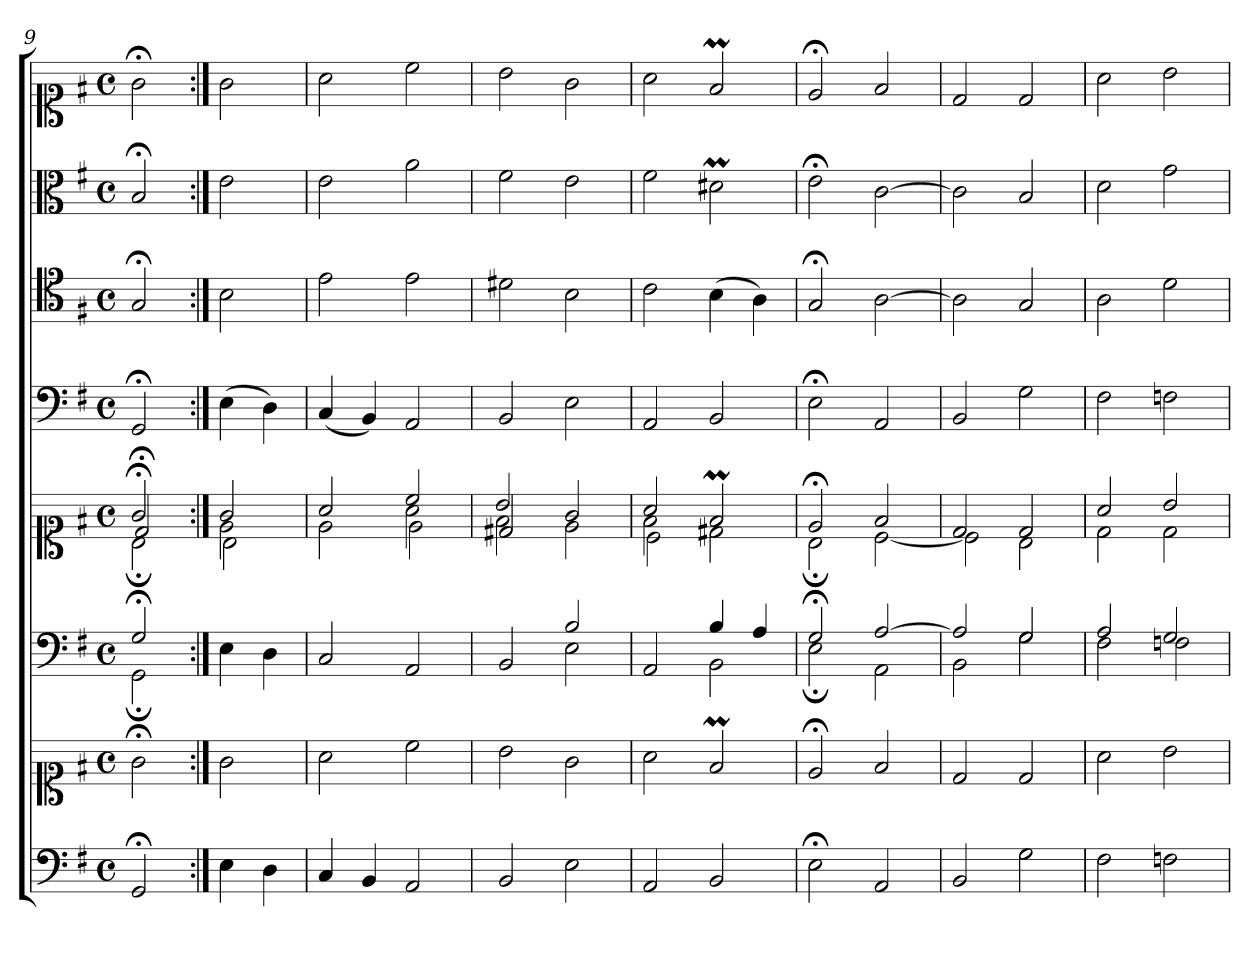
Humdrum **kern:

**kern	**kern	**kern	**kern	**kern	**kern	**kern	**kern
*part6	*part6	*part5	*part5	*part4	*part3	*part2	*part1
*staff8	*staff7	*staff6	*staff5	*staff4	*staff3	*staff2	*staff1
*clefF4	*clefC1	*clefF4	*clefC1	*clefF4	*clefC4	*clefC3	*clefC1
*k[f#]	*k[f#]	*k[f#]	*k[f#]	*k[f#]	*k[f#]	*k[f#]	*k[f#]
*G:	*G:	*G:	*G:	*G:	*G:	*G:	*G:
*M4/4	*M4/4	*M4/4	*M4/4	*M4/4	*M4/4	*M4/4	*M4/4
*met(c)	*met(c)	*met(c)	*met(c)	*met(c)	*met(c)	*met(c)	*met(c)
=9	=9	=9	=9	=9	=9	=9	=9
*	*	*^	*^	*	*	*	*
*	*	*	*	*	*^	*	*	*	*
2GG;	2g;<	2G;<	2GG;<	2g;<	2B;<	2d;</	2GG;<	2G;<	2B;<	2g;<
*	*	*v	*v	*	*	*	*	*	*	*
=10:|!	=10:|!	=10:|!	=10:|!	=10:|!	=10:|!	=10:|!	=10:|!	=10:|!	=10:|!
4E	2g	4E	2g	2e	2B\	(4E	2B	2e	2g
4D	.	4D	.	.	.	4D)	.	.	.
=11	=11	=11	=11	=11	=11	=11	=11	=11	=11
4C	2a	2C	2a	2e	2ryy	(4C	2e	2e	2a
4BB	.	.	.	.	.	4BB)	.	.	.
2AA	2cc	2AA	2cc	2a	2e\	2AA	2e	2a	2cc
=12	=12	=12	=12	=12	=12	=12	=12	=12	=12
*	*	*^	*	*	*	*	*	*	*
2BB	2b	2BB	2ryy	2d#X	2f#	2b	2BB	2d#X	2f#	2b
2E	2g	2B	2E	2g	2e	2ryy	2E	2B	2e	2g
=13	=13	=13	=13	=13	=13	=13	=13	=13	=13	=13
2AA	2a	2ryy	2AA	2a	2f#	2c\	2AA	2c	2f#	2a
2BB	2f#m	4B	2BB	2f#m	2d#X	2ryy	2BB	(4B	2d#Xm	2f#m
.	.	4A	.	.	.	.	.	4A)	.	.
*	*	*	*	*	*v	*v	*	*	*	*
=14	=14	=14	=14	=14	=14	=14	=14	=14	=14
2E;	2e;<	2G;<	2E;<	2e;<	2B;<	2E;<	2G;<	2e;<	2e;<
2AA	2f#	[2A	2AA	2f#	[2c	2AA	[2A	[2c	2f#
=15	=15	=15	=15	=15	=15	=15	=15	=15	=15
2BB	2d	2A]	2BB	2d	2c]	2BB	2A]	2c]	2d
2G	2d	2G	2G	2d	2B	2G	2G	2B	2d
=16	=16	=16	=16	=16	=16	=16	=16	=16	=16
2F#	2a	2A	2F#	2a	2d	2F#	2A	2d	2a
2Fn	2b	2G	2Fn	2b	2d	2Fn	2d	2g	2b
*	*	*v	*v	*	*	*	*	*	*
*	*	*	*v	*v	*	*	*	*
=	=	=	=	=	=	=	=
*-	*-	*-	*-	*-	*-	*-	*-
